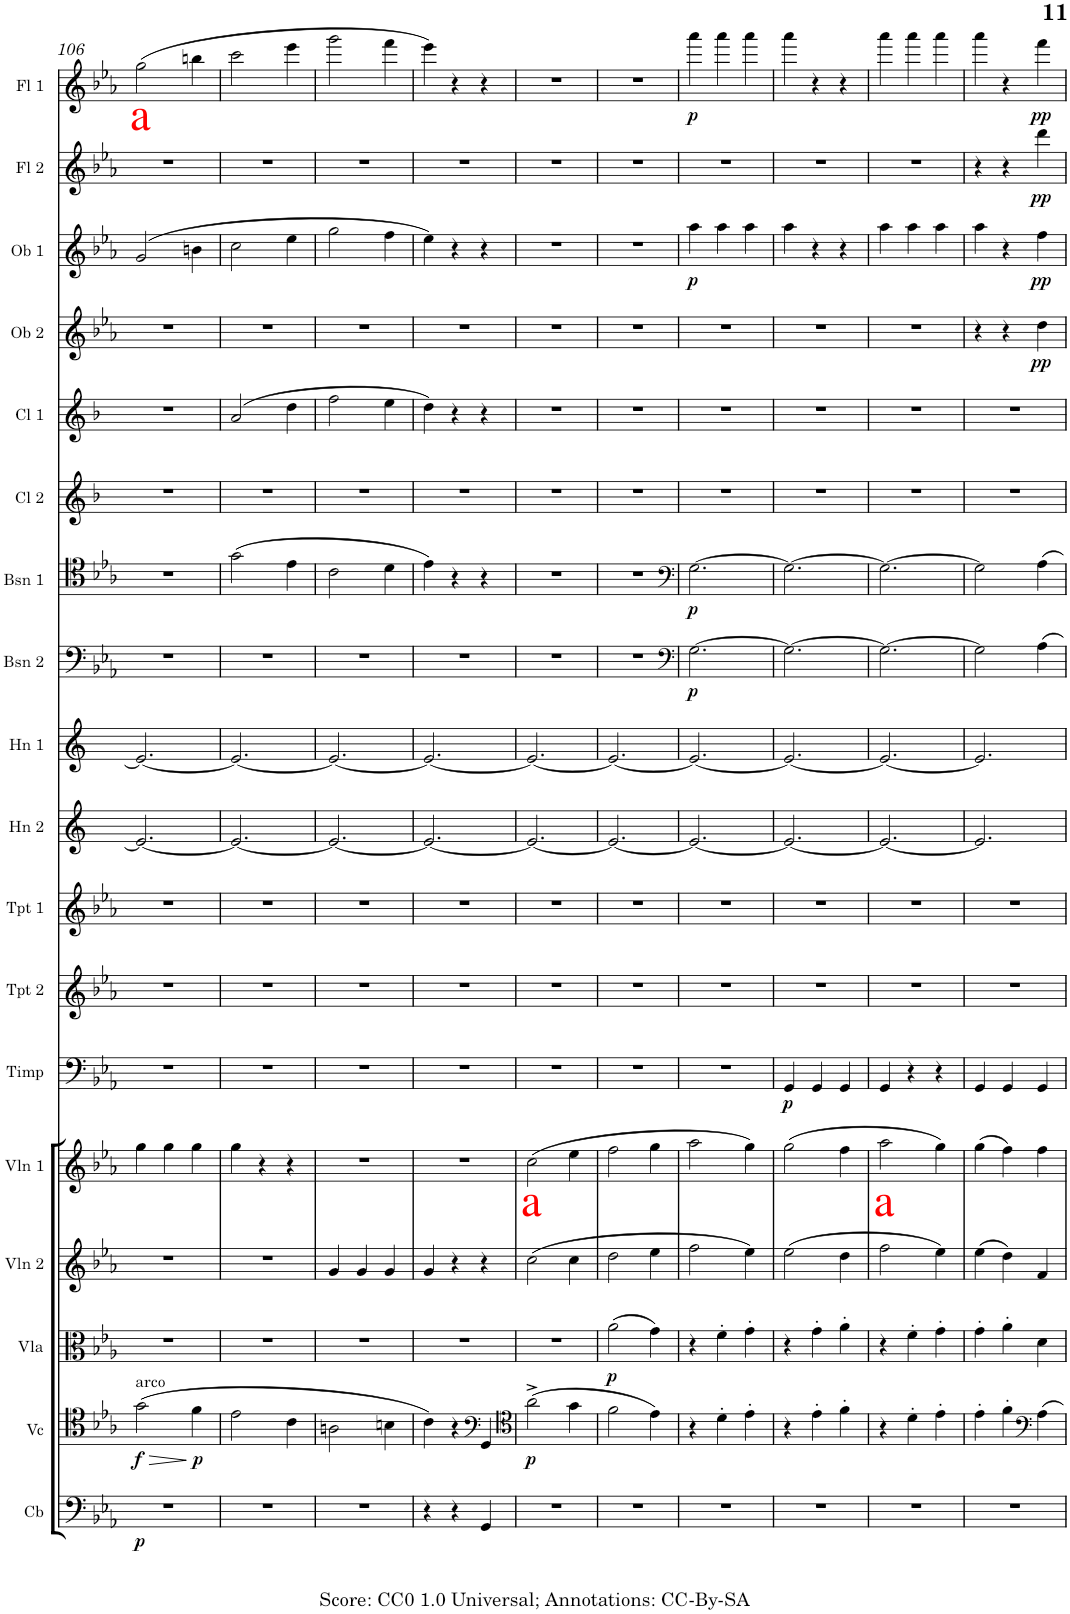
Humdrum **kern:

**kern	**dynam	**kern	**dynam	**kern	**dynam	**kern	**kern	**text	**kern	**dynam	**kern	**kern	**kern	**kern	**kern	**dynam	**kern	**dynam	**kern	**kern	**kern	**dynam	**kern	**dynam	**kern	**dynam	**kern	**text	**dynam
*part18	*part18	*part17	*part17	*part16	*part16	*part15	*part14	*part14	*part13	*part13	*part12	*part11	*part10	*part9	*part8	*part8	*part7	*part7	*part6	*part5	*part4	*part4	*part3	*part3	*part2	*part2	*part1	*part1	*part1
*staff18	*staff18	*staff17	*staff17	*staff16	*staff16	*staff15	*staff14	*staff14	*staff13	*staff13	*staff12	*staff11	*staff10	*staff9	*staff8	*staff8	*staff7	*staff7	*staff6	*staff5	*staff4	*staff4	*staff3	*staff3	*staff2	*staff2	*staff1	*staff1	*staff1
*I"Contrabass	*	*I"Violoncello	*	*I"Viola	*	*I"Violin 2	*I"Violin 1	*	*I"Timpani	*	*I"C Trumpet 2	*I"C Trumpet 1	*I"Eb Horn 2	*I"Eb Horn 1	*I"Bassoon 2	*	*I"Bassoon 1	*	*I"Bb Clarinet 2	*I"Bb Clarinet 1	*I"Oboe 2	*	*I"Oboe 1	*	*I"Flute 2	*	*I"Flute 1	*	*
*I'Cb	*	*I'Vc	*	*I'Vla	*	*I'Vln 2	*I'Vln 1	*	*I'Timp	*	*I'Tpt 2	*I'Tpt 1	*I'Hn 2	*I'Hn 1	*I'Bsn 2	*	*I'Bsn 1	*	*I'Cl 2	*I'Cl 1	*I'Ob 2	*	*I'Ob 1	*	*I'Fl 2	*	*I'Fl 1	*	*
!!LO:PB:g=z
*clefF4	*	*clefC4	*	*clefC3	*	*clefG2	*clefG2	*	*clefF4	*	*clefG2	*clefG2	*clefG2	*clefG2	*clefF4	*	*clefC4	*	*clefG2	*clefG2	*clefG2	*	*clefG2	*	*clefG2	*	*clefG2	*	*
*Trd7c12	*	*	*	*	*	*	*	*	*	*	*	*	*Trd5c9	*Trd5c9	*	*	*	*	*Trd1c2	*Trd1c2	*	*	*	*	*	*	*	*	*
*k[b-e-a-]	*	*k[b-e-a-]	*	*k[b-e-a-]	*	*k[b-e-a-]	*k[b-e-a-]	*	*k[b-e-a-]	*	*k[b-e-a-]	*k[b-e-a-]	*k[]	*k[]	*k[b-e-a-]	*	*k[b-e-a-]	*	*k[b-]	*k[b-]	*k[b-e-a-]	*	*k[b-e-a-]	*	*k[b-e-a-]	*	*k[b-e-a-]	*	*
*M3/4	*	*M3/4	*	*M3/4	*	*M3/4	*M3/4	*	*M3/4	*	*M3/4	*M3/4	*M3/4	*M3/4	*M3/4	*	*M3/4	*	*M3/4	*M3/4	*M3/4	*	*M3/4	*	*M3/4	*	*M3/4	*	*
=106	=106	=106	=106	=106	=106	=106	=106	=106	=106	=106	=106	=106	=106	=106	=106	=106	=106	=106	=106	=106	=106	=106	=106	=106	=106	=106	=106	=106	=106
!	!	!LO:TX:a:t=arco	!	!	!	!	!	!	!	!	!	!	!	!	!	!	!	!	!	!	!	!	!	!	!	!	!	!	!
!	!LO:DY:b	!	!LO:HP:b	!	!	!	!	!	!	!	!	!	!	!	!	!	!	!	!	!	!	!	!	!	!	!	!	!LO:LY:b:color=#FF0000	!
!	!	!	!LO:DY:n=1:b	!	!	!	!	!	!	!	!	!	!	!	!	!	!	!	!	!	!	!	!	!	!	!	!	!	!
2.r	p	(2g\	> f	2.r	.	2.r	4gg\	.	2.r	.	2.r	2.r	2.e/_	2.e/_	2.r	.	2.r	.	2.r	2.r	2.r	.	(2g/	.	2.r	.	(2gg\	a	.
.	.	.	.	.	.	.	4gg\	.	.	.	.	.	.	.	.	.	.	.	.	.	.	.	.	.	.	.	.	.	.
!	!	!	!LO:DY:n=2:b	!	!	!	!	!	!	!	!	!	!	!	!	!	!	!	!	!	!	!	!	!	!	!	!	!	!
.	.	4f\	] p	.	.	.	4gg\	.	.	.	.	.	.	.	.	.	.	.	.	.	.	.	4bn\	.	.	.	4bbn\	.	.
=107	=107	=107	=107	=107	=107	=107	=107	=107	=107	=107	=107	=107	=107	=107	=107	=107	=107	=107	=107	=107	=107	=107	=107	=107	=107	=107	=107	=107	=107
2.r	.	2e-\	.	2.r	.	2.r	4gg\	.	2.r	.	2.r	2.r	2.e/_	2.e/_	2.r	.	(2g\	.	2.r	(2a/	2.r	.	2cc\	.	2.r	.	2ccc\	.	.
.	.	.	.	.	.	.	4r	.	.	.	.	.	.	.	.	.	.	.	.	.	.	.	.	.	.	.	.	.	.
.	.	4c\	.	.	.	.	4r	.	.	.	.	.	.	.	.	.	4e-\	.	.	4dd\	.	.	4ee-\	.	.	.	4eee-\	.	.
=108	=108	=108	=108	=108	=108	=108	=108	=108	=108	=108	=108	=108	=108	=108	=108	=108	=108	=108	=108	=108	=108	=108	=108	=108	=108	=108	=108	=108	=108
2.r	.	2An\	.	2.r	.	4g/	2.r	.	2.r	.	2.r	2.r	2.e/_	2.e/_	2.r	.	2c\	.	2.r	2ff\	2.r	.	2gg\	.	2.r	.	2ggg\	.	.
.	.	.	.	.	.	4g/	.	.	.	.	.	.	.	.	.	.	.	.	.	.	.	.	.	.	.	.	.	.	.
.	.	4Bn\	.	.	.	4g/	.	.	.	.	.	.	.	.	.	.	4d\	.	.	4ee\	.	.	4ff\	.	.	.	4fff\	.	.
=109	=109	=109	=109	=109	=109	=109	=109	=109	=109	=109	=109	=109	=109	=109	=109	=109	=109	=109	=109	=109	=109	=109	=109	=109	=109	=109	=109	=109	=109
4r	.	4c\)	.	2.r	.	4g/	2.r	.	2.r	.	2.r	2.r	2.e/_	2.e/_	2.r	.	4e-\)	.	2.r	4dd\)	2.r	.	4ee-\)	.	2.r	.	4eee-\)	.	.
4r	.	4r	.	.	.	4r	.	.	.	.	.	.	.	.	.	.	4r	.	.	4r	.	.	4r	.	.	.	4r	.	.
*	*	*clefF4	*	*	*	*	*	*	*	*	*	*	*	*	*	*	*	*	*	*	*	*	*	*	*	*	*	*	*
4GG/	.	4GG/	.	.	.	4r	.	.	.	.	.	.	.	.	.	.	4r	.	.	4r	.	.	4r	.	.	.	4r	.	.
=110	=110	=110	=110	=110	=110	=110	=110	=110	=110	=110	=110	=110	=110	=110	=110	=110	=110	=110	=110	=110	=110	=110	=110	=110	=110	=110	=110	=110	=110
*	*	*clefC4	*	*	*	*	*	*	*	*	*	*	*	*	*	*	*	*	*	*	*	*	*	*	*	*	*	*	*
!	!	!	!LO:DY:b	!	!	!	!	!LO:LY:b:color=#FF0000	!	!	!	!	!	!	!	!	!	!	!	!	!	!	!	!	!	!	!	!	!
2.r	.	(2a-^\	p	2.r	.	(2cc\	(2cc\	a	2.r	.	2.r	2.r	2.e/_	2.e/_	2.r	.	2.r	.	2.r	2.r	2.r	.	2.r	.	2.r	.	2.r	.	.
.	.	4g\	.	.	.	4cc\	4ee-\	.	.	.	.	.	.	.	.	.	.	.	.	.	.	.	.	.	.	.	.	.	.
=111	=111	=111	=111	=111	=111	=111	=111	=111	=111	=111	=111	=111	=111	=111	=111	=111	=111	=111	=111	=111	=111	=111	=111	=111	=111	=111	=111	=111	=111
!	!	!	!	!	!LO:DY:b	!	!	!	!	!	!	!	!	!	!	!	!	!	!	!	!	!	!	!	!	!	!	!	!
2.r	.	2f\	.	(2a-\	p	2dd\	2ff\	.	2.r	.	2.r	2.r	2.e/_	2.e/_	2.r	.	2.r	.	2.r	2.r	2.r	.	2.r	.	2.r	.	2.r	.	.
.	.	4e-\)	.	4g\)	.	4ee-\	4gg\	.	.	.	.	.	.	.	.	.	.	.	.	.	.	.	.	.	.	.	.	.	.
=112	=112	=112	=112	=112	=112	=112	=112	=112	=112	=112	=112	=112	=112	=112	=112	=112	=112	=112	=112	=112	=112	=112	=112	=112	=112	=112	=112	=112	=112
*	*	*	*	*	*	*	*	*	*	*	*	*	*	*	*clefF4	*	*clefF4	*	*	*	*	*	*	*	*	*	*	*	*
!	!	!	!	!	!	!	!	!	!	!	!	!	!	!	!	!LO:DY:b	!	!LO:DY:b	!	!	!	!	!	!LO:DY:b	!	!	!	!	!LO:DY:b
2.r	.	4r	.	4r	.	2ff\	2aa-\	.	2.r	.	2.r	2.r	2.e/_	2.e/_	[2.G\	p	[2.G\	p	2.r	2.r	2.r	.	4aa-\	p	2.r	.	4aaa-\	.	p
.	.	4d'\	.	4f'\	.	.	.	.	.	.	.	.	.	.	.	.	.	.	.	.	.	.	4aa-\	.	.	.	4aaa-\	.	.
.	.	4e-'\	.	4g'\	.	4ee-\)	4gg\)	.	.	.	.	.	.	.	.	.	.	.	.	.	.	.	4aa-\	.	.	.	4aaa-\	.	.
=113	=113	=113	=113	=113	=113	=113	=113	=113	=113	=113	=113	=113	=113	=113	=113	=113	=113	=113	=113	=113	=113	=113	=113	=113	=113	=113	=113	=113	=113
!	!	!	!	!	!	!	!	!	!	!LO:DY:b	!	!	!	!	!	!	!	!	!	!	!	!	!	!	!	!	!	!	!
2.r	.	4r	.	4r	.	(2ee-\	(2gg\	.	4GG/	p	2.r	2.r	2.e/_	2.e/_	2.G\_	.	2.G\_	.	2.r	2.r	2.r	.	4aa-\	.	2.r	.	4aaa-\	.	.
.	.	4e-'\	.	4g'\	.	.	.	.	4GG/	.	.	.	.	.	.	.	.	.	.	.	.	.	4r	.	.	.	4r	.	.
.	.	4f'\	.	4a-'\	.	4dd\	4ff\	.	4GG/	.	.	.	.	.	.	.	.	.	.	.	.	.	4r	.	.	.	4r	.	.
=114	=114	=114	=114	=114	=114	=114	=114	=114	=114	=114	=114	=114	=114	=114	=114	=114	=114	=114	=114	=114	=114	=114	=114	=114	=114	=114	=114	=114	=114
!	!	!	!	!	!	!	!	!LO:LY:b:color=#FF0000	!	!	!	!	!	!	!	!	!	!	!	!	!	!	!	!	!	!	!	!	!
2.r	.	4r	.	4r	.	2ff\	2aa-\	a	4GG/	.	2.r	2.r	2.e/_	2.e/_	2.G\_	.	2.G\_	.	2.r	2.r	2.r	.	4aa-\	.	2.r	.	4aaa-\	.	.
.	.	4d'\	.	4f'\	.	.	.	.	4r	.	.	.	.	.	.	.	.	.	.	.	.	.	4aa-\	.	.	.	4aaa-\	.	.
.	.	4e-'\	.	4g'\	.	4ee-\)	4gg\)	.	4r	.	.	.	.	.	.	.	.	.	.	.	.	.	4aa-\	.	.	.	4aaa-\	.	.
=115	=115	=115	=115	=115	=115	=115	=115	=115	=115	=115	=115	=115	=115	=115	=115	=115	=115	=115	=115	=115	=115	=115	=115	=115	=115	=115	=115	=115	=115
2.r	.	4e-'\	.	4g'\	.	(4ee-\	(4gg\	.	4GG/	.	2.r	2.r	2.e/]	2.e/]	2G\]	.	2G\]	.	2.r	2.r	4r	.	4aa-\	.	4r	.	4aaa-\	.	.
.	.	4f'\	.	4a-'\	.	4dd\)	4ff\)	.	4GG/	.	.	.	.	.	.	.	.	.	.	.	4r	.	4r	.	4r	.	4r	.	.
*	*	*clefF4	*	*	*	*	*	*	*	*	*	*	*	*	*	*	*	*	*	*	*	*	*	*	*	*	*	*	*
!	!	!	!	!	!	!	!	!	!	!	!	!	!	!	!	!	!	!	!	!	!	!LO:DY:b	!	!LO:DY:b	!	!LO:DY:b	!	!	!LO:DY:b
.	.	4A-\	.	4d\	.	4f/	4ff\	.	4GG/	.	.	.	.	.	4A-\	.	4A-\	.	.	.	4dd\	pp	4ff\	pp	4ddd\	pp	4fff\	.	pp
=	=	=	=	=	=	=	=	=	=	=	=	=	=	=	=	=	=	=	=	=	=	=	=	=	=	=	=	=	=
*-	*-	*-	*-	*-	*-	*-	*-	*-	*-	*-	*-	*-	*-	*-	*-	*-	*-	*-	*-	*-	*-	*-	*-	*-	*-	*-	*-	*-	*-
